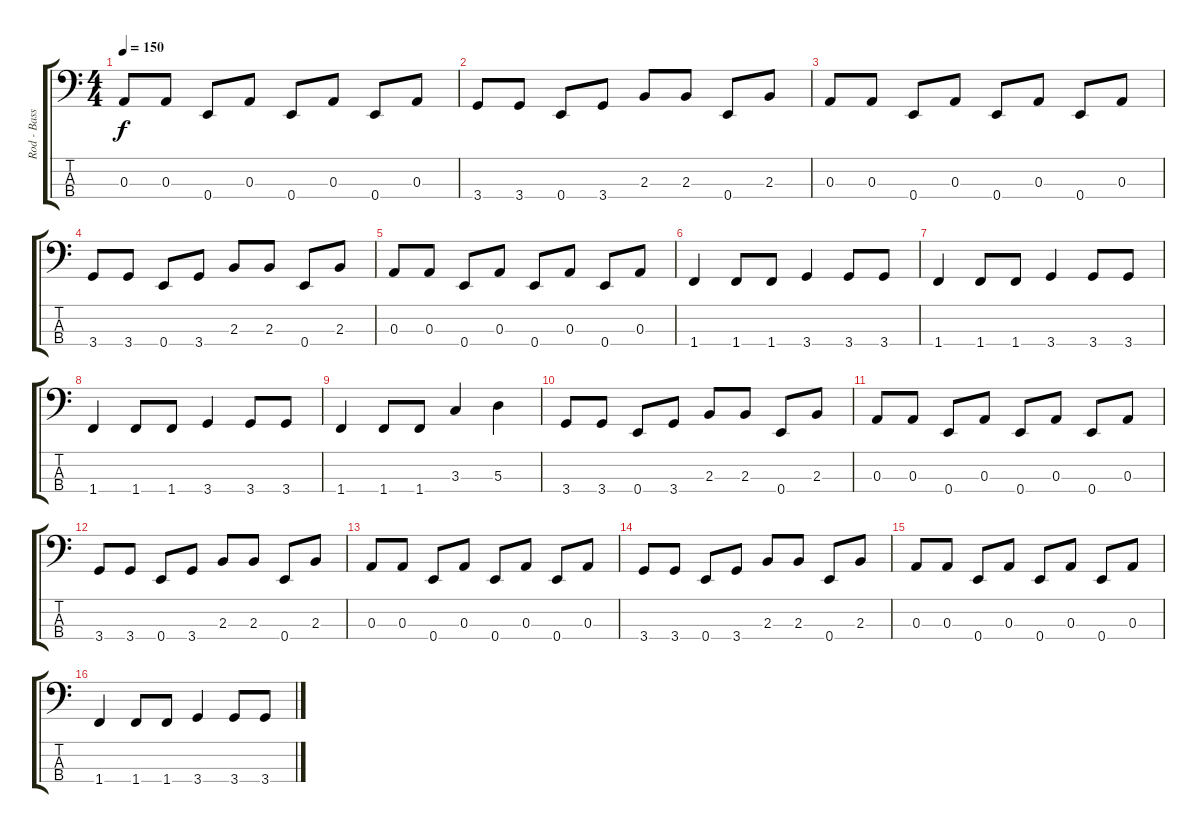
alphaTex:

\track ("Rod - Bass" "Rod - Bass") {instrument electricbasspick}
\staff {score tabs}
\tuning (G2 D2 A1 E1) {hide}
\ts (4 4)
\tempo 150
\clef f4
\ks c
0.3.8{dy f} 0.3.8 0.4.8 0.3.8 0.4.8 0.3.8 0.4.8 0.3.8 |
3.4.8 3.4.8 0.4.8 3.4.8 2.3.8 2.3.8 0.4.8 2.3.8 |
0.3.8 0.3.8 0.4.8 0.3.8 0.4.8 0.3.8 0.4.8 0.3.8 |
3.4.8 3.4.8 0.4.8 3.4.8 2.3.8 2.3.8 0.4.8 2.3.8 |
0.3.8 0.3.8 0.4.8 0.3.8 0.4.8 0.3.8 0.4.8 0.3.8 |
1.4.4 1.4.8 1.4.8 3.4.4 3.4.8 3.4.8 |
1.4.4 1.4.8 1.4.8 3.4.4 3.4.8 3.4.8 |
1.4.4 1.4.8 1.4.8 3.4.4 3.4.8 3.4.8 |
1.4.4 1.4.8 1.4.8 3.3.4 5.3.4 |
3.4.8 3.4.8 0.4.8 3.4.8 2.3.8 2.3.8 0.4.8 2.3.8 |
0.3.8 0.3.8 0.4.8 0.3.8 0.4.8 0.3.8 0.4.8 0.3.8 |
3.4.8 3.4.8 0.4.8 3.4.8 2.3.8 2.3.8 0.4.8 2.3.8 |
0.3.8 0.3.8 0.4.8 0.3.8 0.4.8 0.3.8 0.4.8 0.3.8 |
3.4.8 3.4.8 0.4.8 3.4.8 2.3.8 2.3.8 0.4.8 2.3.8 |
0.3.8 0.3.8 0.4.8 0.3.8 0.4.8 0.3.8 0.4.8 0.3.8 |
1.4.4 1.4.8 1.4.8 3.4.4 3.4.8 3.4.8
